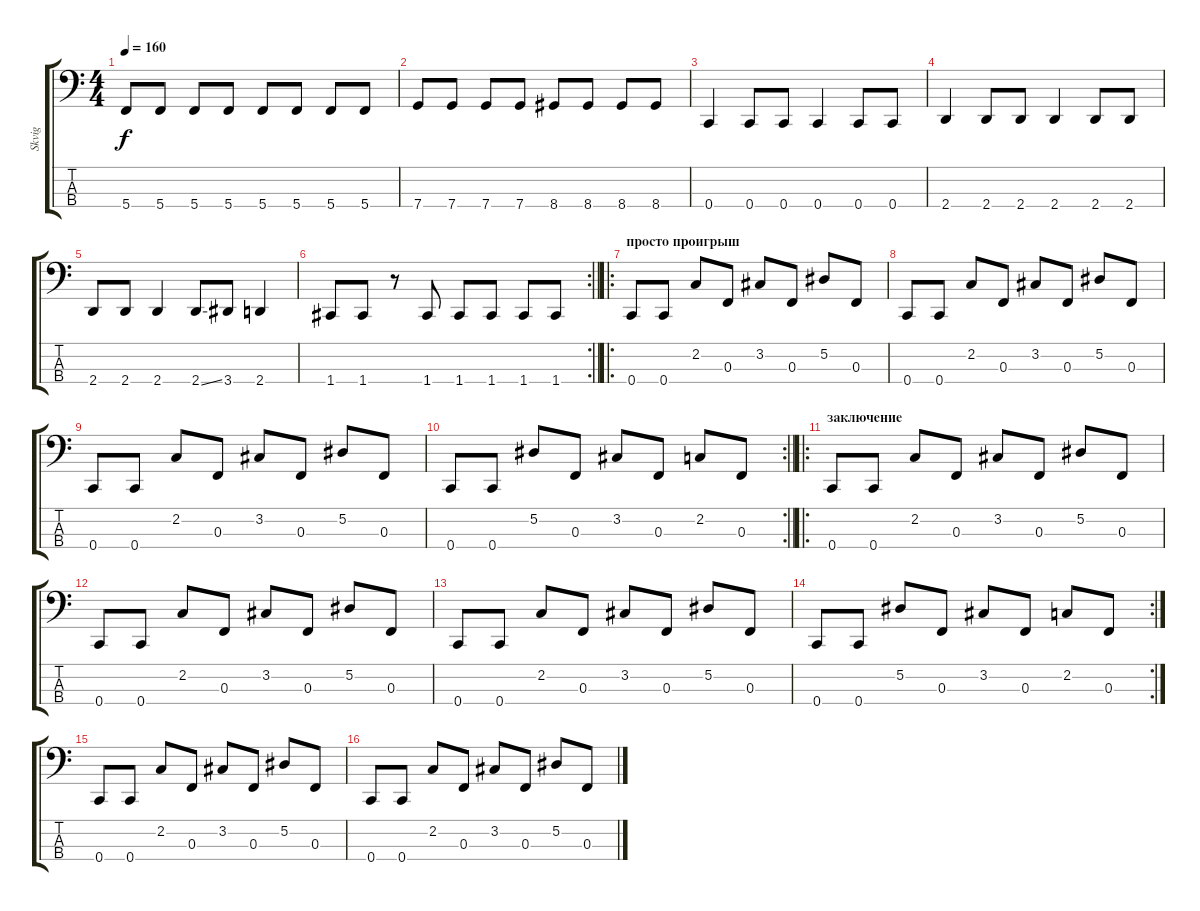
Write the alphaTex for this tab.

\track ("Skvig" "Skvig") {instrument slapbass1}
\staff {score tabs}
\tuning (Eb2 Bb1 F1 C1) {hide}
\ts (4 4)
\tempo 160
\clef f4
\ks c
5.4.8{dy f} 5.4.8 5.4.8 5.4.8 5.4.8 5.4.8 5.4.8 5.4.8 |
7.4.8 7.4.8 7.4.8 7.4.8 8.4.8 8.4.8 8.4.8 8.4.8 |
0.4.4 0.4.8 0.4.8 0.4.4 0.4.8 0.4.8 |
2.4.4 2.4.8 2.4.8 2.4.4 2.4.8 2.4.8 |
2.4.8 2.4.8 2.4.4 2.4{ss}.8 3.4.8 2.4.4 |
\rc 2
\barLineRight lightlight
1.4.8 1.4.8 r.8 1.4.8 1.4.8 1.4.8 1.4.8 1.4.8 |
\ro
\section ("" "просто проигрыш")
0.4.8 0.4.8 2.2.8 0.3.8 3.2.8 0.3.8 5.2.8 0.3.8 |
0.4.8 0.4.8 2.2.8 0.3.8 3.2.8 0.3.8 5.2.8 0.3.8 |
0.4.8 0.4.8 2.2.8 0.3.8 3.2.8 0.3.8 5.2.8 0.3.8 |
\rc 2
\barLineRight lightlight
0.4.8 0.4.8 5.2.8 0.3.8 3.2.8 0.3.8 2.2.8 0.3.8 |
\ro
\section ("" "заключение")
0.4.8 0.4.8 2.2.8 0.3.8 3.2.8 0.3.8 5.2.8 0.3.8 |
0.4.8 0.4.8 2.2.8 0.3.8 3.2.8 0.3.8 5.2.8 0.3.8 |
0.4.8 0.4.8 2.2.8 0.3.8 3.2.8 0.3.8 5.2.8 0.3.8 |
\rc 2
0.4.8 0.4.8 5.2.8 0.3.8 3.2.8 0.3.8 2.2.8 0.3.8 |
0.4.8 0.4.8 2.2.8 0.3.8 3.2.8 0.3.8 5.2.8 0.3.8 |
0.4.8 0.4.8 2.2.8 0.3.8 3.2.8 0.3.8 5.2.8 0.3.8
